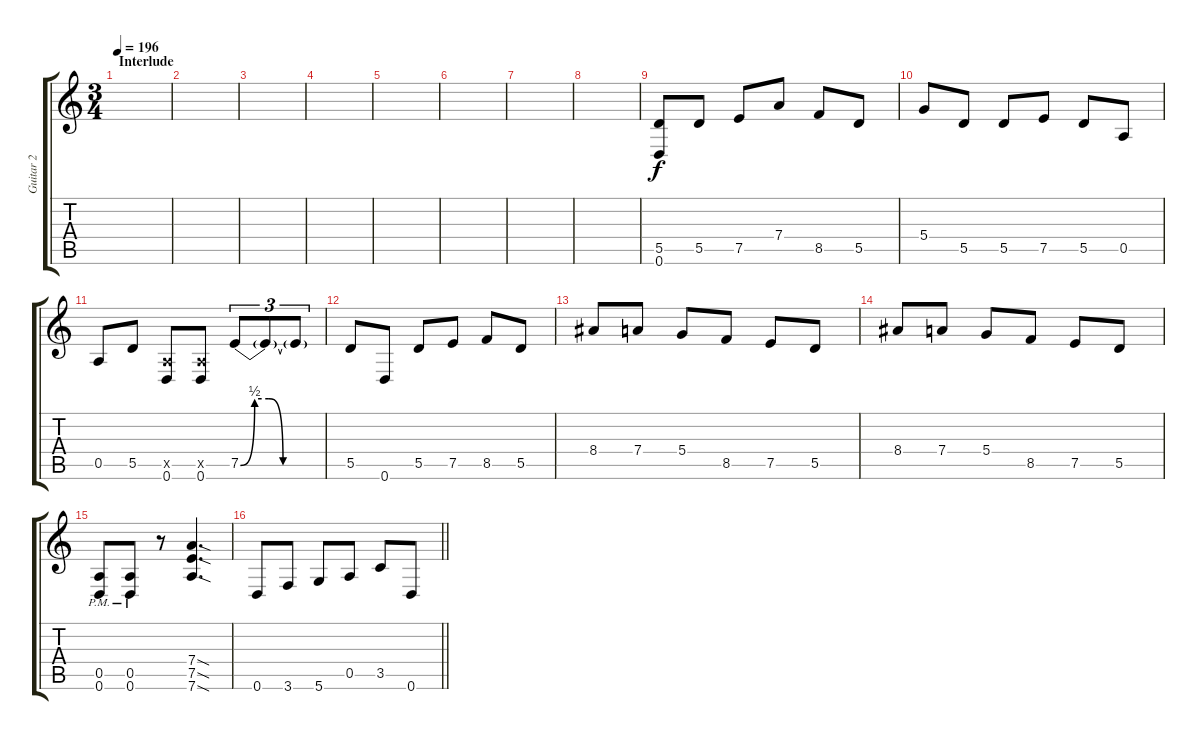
\track ("Guitar 2" "Guitar 2") {instrument distortionguitar}
\staff {score tabs}
\tuning (E4 B3 G3 D3 A2 D2) {hide}
\ts (3 4)
\section ("" "Interlude")
\tempo 196
\clef g2
\ks c
|
|
|
|
|
|
|
|
(5.5 0.6).8 5.5.8 7.5.8 7.4.8 8.5.8 5.5.8 |
5.4.8 5.5.8 5.5.8 7.5.8 5.5.8 0.5.8 |
0.5.8 5.5.8 (0.5{x} 0.6).8 (0.5{x} 0.6).8 7.5{be (custom 0 0 10 2 20 2 30 0 60 0)}.8{tu (3 2)} 7.5{t}.8{tu (3 2)} 7.5{t}.8{tu (3 2)} |
5.5.8 0.6.8 5.5.8 7.5.8 8.5.8 5.5.8 |
8.4.8 7.4.8 5.4.8 8.5.8 7.5.8 5.5.8 |
8.4.8 7.4.8 5.4.8 8.5.8 7.5.8 5.5.8 |
(0.5{pm} 0.6{pm}).8 (0.5{pm} 0.6{pm}).8 r.8 (7.4{sod} 7.5{sod} 7.6{sod}).4{d} |
\barLineRight lightlight
0.6.8 3.6.8 5.6.8 0.5.8 3.5.8 0.6.8
